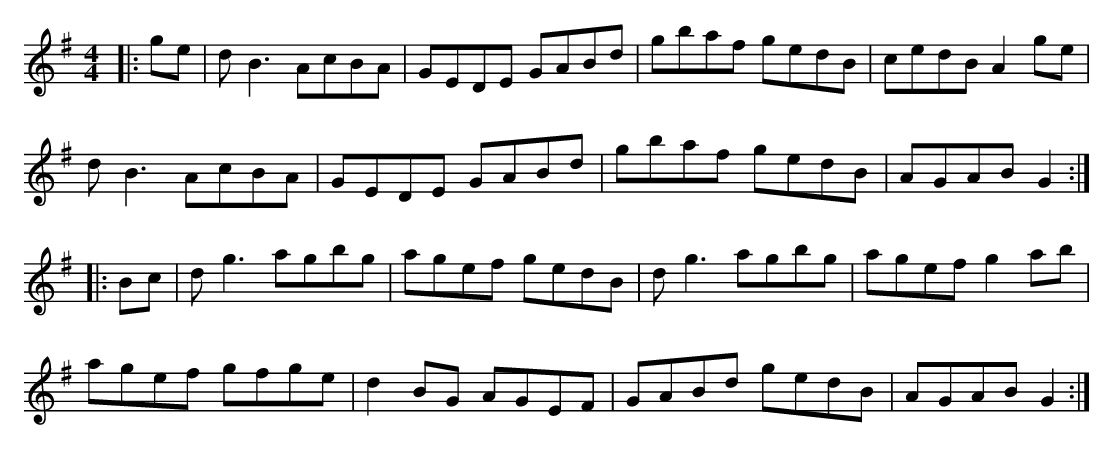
X:1
M:4/4
K:G
|:ge|dB3 AcBA|GEDE GABd|gbaf gedB|cedB A2ge|
dB3 AcBA|GEDE GABd|gbaf gedB|AGAB G2:|
|:Bc|dg3 agbg|agef gedB|dg3 agbg|agef g2ab|
agef gfge|d2BG AGEF|GABd gedB|AGAB G2:|
